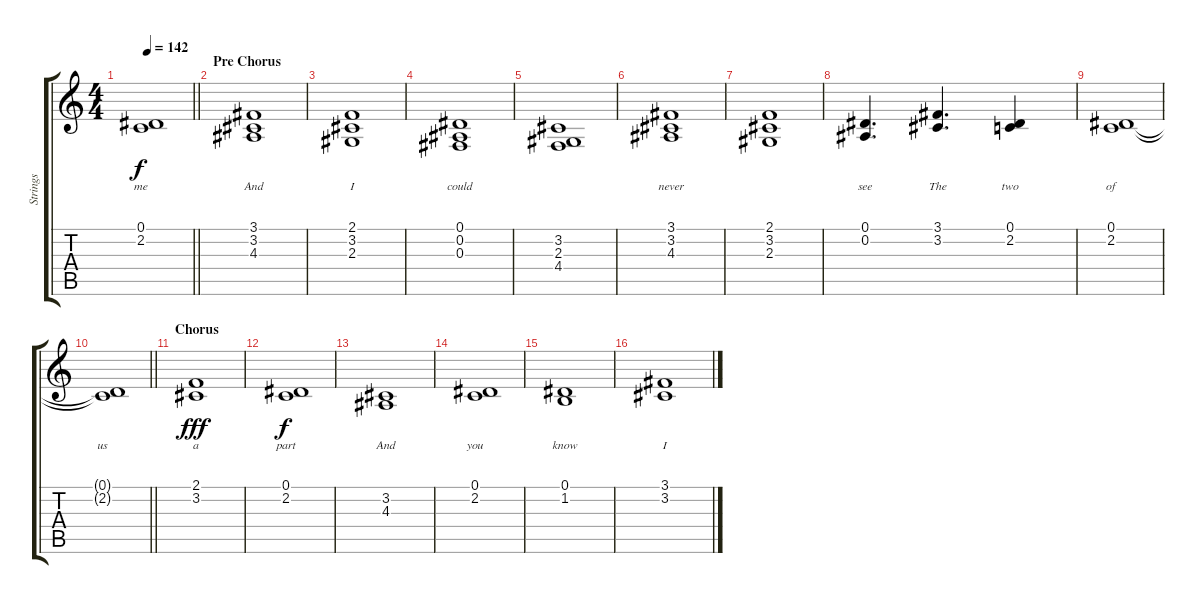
\track ("Strings" "Strings") {instrument stringensemble2}
\staff {score tabs}
\tuning (Eb4 Bb3 Gb3 Db3 Ab2 Eb2) {hide}
\ts (4 4)
\tempo 142
\clef g2
\barLineRight lightlight
\ks c
(0.1{t} 2.2{t}).1{lyrics (0 "me") lyrics (1 "") lyrics (2 "") lyrics (3 "") lyrics (4 "") dy f} |
\section ("" "Pre Chorus")
(3.1 3.2 4.3).1{lyrics (0 "And") lyrics (1 "") lyrics (2 "") lyrics (3 "") lyrics (4 "")} |
(2.1 3.2 2.3).1{lyrics (0 "I") lyrics (1 "") lyrics (2 "") lyrics (3 "") lyrics (4 "")} |
(0.1 0.2 0.3).1{lyrics (0 "could") lyrics (1 "") lyrics (2 "") lyrics (3 "") lyrics (4 "")} |
(3.2 2.3 4.4).1{lyrics (0 "") lyrics (1 "") lyrics (2 "") lyrics (3 "") lyrics (4 "")} |
(3.1 3.2 4.3).1{lyrics (0 "never") lyrics (1 "") lyrics (2 "") lyrics (3 "") lyrics (4 "")} |
(2.1 3.2 2.3).1{lyrics (0 "") lyrics (1 "") lyrics (2 "") lyrics (3 "") lyrics (4 "")} |
(0.1 0.2).4{d lyrics (0 "see") lyrics (1 "") lyrics (2 "") lyrics (3 "") lyrics (4 "")} (3.1 3.2).4{d lyrics (0 "The") lyrics (1 "") lyrics (2 "") lyrics (3 "") lyrics (4 "")} (0.1 2.2).4{lyrics (0 "two") lyrics (1 "") lyrics (2 "") lyrics (3 "") lyrics (4 "")} |
(0.1 2.2).1{lyrics (0 "of") lyrics (1 "") lyrics (2 "") lyrics (3 "") lyrics (4 "")} |
\barLineRight lightlight
(0.1{t} 2.2{t}).1{lyrics (0 "us") lyrics (1 "") lyrics (2 "") lyrics (3 "") lyrics (4 "")} |
\section ("" "Chorus")
(2.1 3.2).1{lyrics (0 "a") lyrics (1 "") lyrics (2 "") lyrics (3 "") lyrics (4 "") dy fff} |
(0.1 2.2).1{lyrics (0 "part") lyrics (1 "") lyrics (2 "") lyrics (3 "") lyrics (4 "") dy f} |
(3.2 4.3).1{lyrics (0 "And") lyrics (1 "") lyrics (2 "") lyrics (3 "") lyrics (4 "")} |
(0.1 2.2).1{lyrics (0 "you") lyrics (1 "") lyrics (2 "") lyrics (3 "") lyrics (4 "")} |
(0.1 1.2).1{lyrics (0 "know") lyrics (1 "") lyrics (2 "") lyrics (3 "") lyrics (4 "")} |
(3.1 3.2).1{lyrics (0 "I") lyrics (1 "") lyrics (2 "") lyrics (3 "") lyrics (4 "")}
